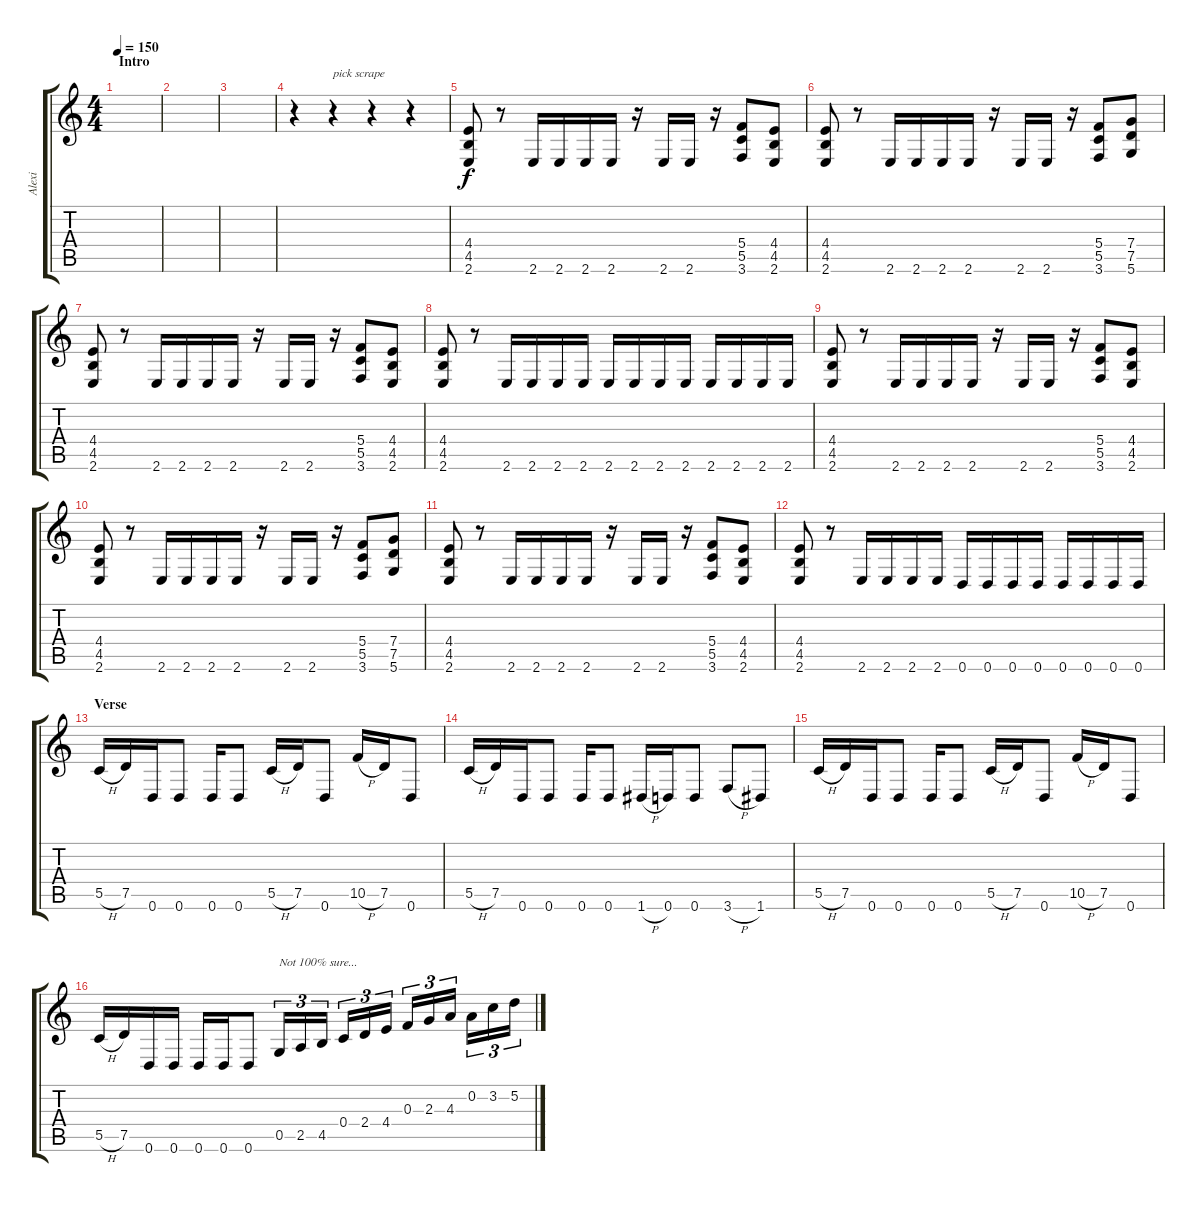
\track ("Alexi" "Alexi") {instrument overdrivenguitar}
\staff {score tabs}
\tuning (D4 A3 F3 C3 G2 D2) {hide}
\ts (4 4)
\section ("" "Intro")
\tempo 150
\clef g2
\ks c
|
|
|
r.4 r.4{txt "pick scrape"} r.4 r.4 |
(4.4 4.5 2.6).8 r.8 2.6.16 2.6.16 2.6.16 2.6.16 r.16 2.6.16 2.6.16 r.16 (5.4 5.5 3.6).8 (4.4 4.5 2.6).8 |
(4.4 4.5 2.6).8 r.8 2.6.16 2.6.16 2.6.16 2.6.16 r.16 2.6.16 2.6.16 r.16 (5.4 5.5 3.6).8 (7.4 7.5 5.6).8 |
(4.4 4.5 2.6).8 r.8 2.6.16 2.6.16 2.6.16 2.6.16 r.16 2.6.16 2.6.16 r.16 (5.4 5.5 3.6).8 (4.4 4.5 2.6).8 |
(4.4 4.5 2.6).8 r.8 2.6.16 2.6.16 2.6.16 2.6.16 2.6.16 2.6.16 2.6.16 2.6.16 2.6.16 2.6.16 2.6.16 2.6.16 |
(4.4 4.5 2.6).8 r.8 2.6.16 2.6.16 2.6.16 2.6.16 r.16 2.6.16 2.6.16 r.16 (5.4 5.5 3.6).8 (4.4 4.5 2.6).8 |
(4.4 4.5 2.6).8 r.8 2.6.16 2.6.16 2.6.16 2.6.16 r.16 2.6.16 2.6.16 r.16 (5.4 5.5 3.6).8 (7.4 7.5 5.6).8 |
(4.4 4.5 2.6).8 r.8 2.6.16 2.6.16 2.6.16 2.6.16 r.16 2.6.16 2.6.16 r.16 (5.4 5.5 3.6).8 (4.4 4.5 2.6).8 |
(4.4 4.5 2.6).8 r.8 2.6.16 2.6.16 2.6.16 2.6.16 0.6.16 0.6.16 0.6.16 0.6.16 0.6.16 0.6.16 0.6.16 0.6.16 |
\section ("" "Verse")
5.5{h}.16 7.5.16 0.6.16 0.6.8 0.6.16 0.6.8 5.5{h}.16 7.5.16 0.6.8 10.5{h}.16 7.5.16 0.6.8 |
5.5{h}.16 7.5.16 0.6.16 0.6.8 0.6.16 0.6.8 1.6{h}.16 0.6.16 0.6.8 3.6{h}.8 1.6.8 |
5.5{h}.16 7.5.16 0.6.16 0.6.8 0.6.16 0.6.8 5.5{h}.16 7.5.16 0.6.8 10.5{h}.16 7.5.16 0.6.8 |
5.5{h}.16 7.5.16 0.6.16 0.6.16 0.6.16 0.6.16 0.6.8 0.5.16{tu (3 2) txt "Not 100% sure..."} 2.5.16{tu (3 2)} 4.5.16{tu (3 2)} 0.4.16{tu (3 2)} 2.4.16{tu (3 2)} 4.4.16{tu (3 2)} 0.3.16{tu (3 2)} 2.3.16{tu (3 2)} 4.3.16{tu (3 2)} 0.2.16{tu (3 2)} 3.2.16{tu (3 2)} 5.2.16{tu (3 2)}
